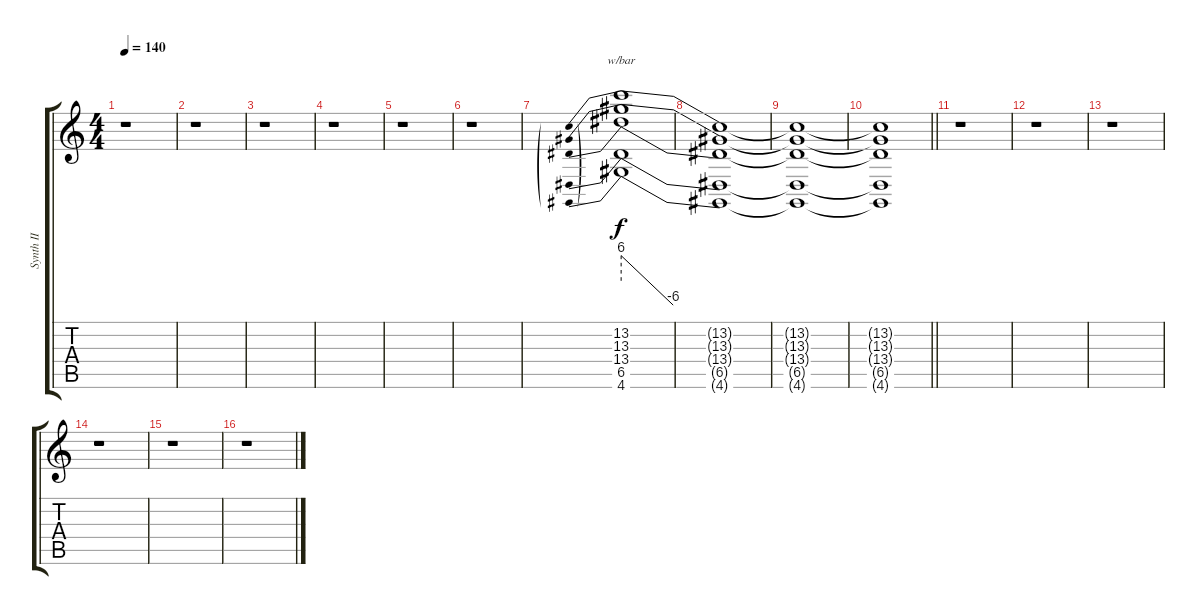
\track ("Synth II" "Synth II") {instrument fx4atmosphere}
\staff {score tabs}
\tuning (E4 B3 G3 D3 A2 E2) {hide}
\ts (4 4)
\tempo 140
\clef g2
\ks c
r.1{dy f} |
r.1 |
r.1 |
r.1 |
r.1 |
r.1 |
(13.2 13.3 13.4 6.5 4.6).1{tbe (predivedive default 0 24 60 -24) volume 11 balance 8 instrument lead2sawtooth} |
(13.2{t} 13.3{t} 13.4{t} 6.5{t} 4.6{t}).1 |
(13.2{t} 13.3{t} 13.4{t} 6.5{t} 4.6{t}).1 |
\barLineRight lightlight
(13.2{t} 13.3{t} 13.4{t} 6.5{t} 4.6{t}).1 |
r.1 |
r.1 |
r.1 |
r.1 |
r.1 |
r.1
